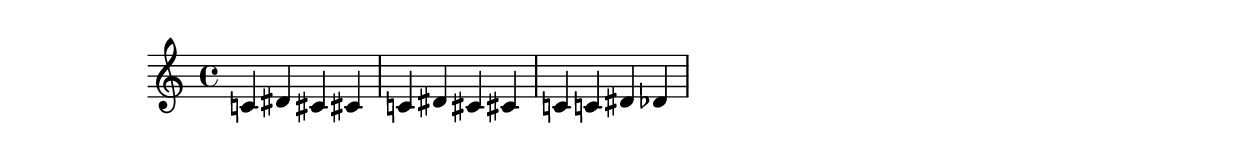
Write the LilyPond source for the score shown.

%% Do not edit this file; it is auto-generated from input/new
%% This file is in the public domain.
\version "2.13.1"

\header {
  doctitlees = "Alteraciones de estilo dodecafónico para todas las notas, incluidas las naturales"
  texidoces = "
En las obras de principios del s.XX, empezando por Schoenberg, Berg y
Webern (la \"Segunda\" escuela de Viena), cada nota de la escala de
doce tonos se debe tratar con igualdad, sin ninguna jerarquía como los
grados clásicos tonales.  Por tanto, estos compositores imprimen una
alteración accidental para cada nota, incluso en las notas naturales,
para enfatizar su nuevo enfoque de la teoría y el lenguaje musicales.

Este fragmento de código muestra cómo conseguir dichas reglas de
notación.

"

 texidocde = "
 In Werken des fürhen 20. Jahrhundert, angefangen mit Schönberg, Berg
 und Webern (die zweite Wiener Schule), wird jeder Ton der 
 Zwölftonleiter als gleichwertig erachtet, ohne hierarchische
 Ordnung.  Deshalb wird in dieser Musik für jede Note ein Versetzungszeichen
 ausgegeben, auch für unalterierte Tonhöhen, um das neue Verständnis
 der Musiktheorie und Musiksprache zu verdeutlichen.
 
 Dieser Schnipsel zeigt, wie derartige Notationsregeln zu erstellen sind.
 "
 
doctitlede = "Versetzungszeichen für jede Note im Stil der Zwölftonmusik"

  lsrtags = "pitches"
  texidoc = "In early 20th century works, starting with Schoenberg,
Berg and Webern (the \"Second\" Viennese school), every pitch in the
twelve-tone scale has to be regarded as equal, without any hierarchy
such as the classical (tonal) degrees.  Therefore, these composers
print one accidental for each note, even at natural pitches, to
emphasize their new approach to music theory and language.

This snippet shows how to achieve such notation rules. 
"

  doctitle = "Dodecaphonic-style accidentals for each note including naturals"
} % begin verbatim


\score {
  \new Staff {
    #(set-accidental-style 'dodecaphonic)
    c'4 dis' cis' cis'
    c'4 dis' cis' cis'
    c'4 c' dis' des'
  }
  \layout {
    \context {
      \Staff
      \remove "Key_engraver"
    }
  }
}
